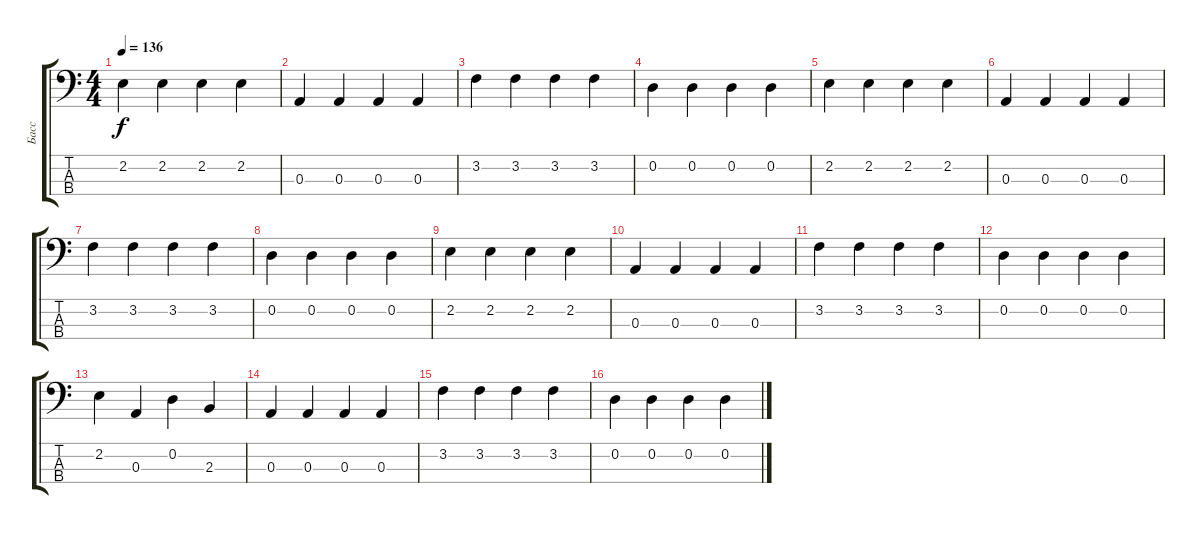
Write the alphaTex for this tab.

\track ("Басс" "Басс") {instrument electricbassfinger}
\staff {score tabs}
\tuning (G2 D2 A1 E1) {hide}
\ts (4 4)
\tempo 136
\clef f4
\ks c
2.2.4{dy f} 2.2.4 2.2.4 2.2.4 |
0.3.4 0.3.4 0.3.4 0.3.4 |
3.2.4 3.2.4 3.2.4 3.2.4 |
0.2.4 0.2.4 0.2.4 0.2.4 |
2.2.4 2.2.4 2.2.4 2.2.4 |
0.3.4 0.3.4 0.3.4 0.3.4 |
3.2.4 3.2.4 3.2.4 3.2.4 |
0.2.4 0.2.4 0.2.4 0.2.4 |
2.2.4 2.2.4 2.2.4 2.2.4 |
0.3.4 0.3.4 0.3.4 0.3.4 |
3.2.4 3.2.4 3.2.4 3.2.4 |
0.2.4 0.2.4 0.2.4 0.2.4 |
2.2.4 0.3.4 0.2.4 2.3.4 |
0.3.4 0.3.4 0.3.4 0.3.4 |
3.2.4 3.2.4 3.2.4 3.2.4 |
0.2.4 0.2.4 0.2.4 0.2.4
